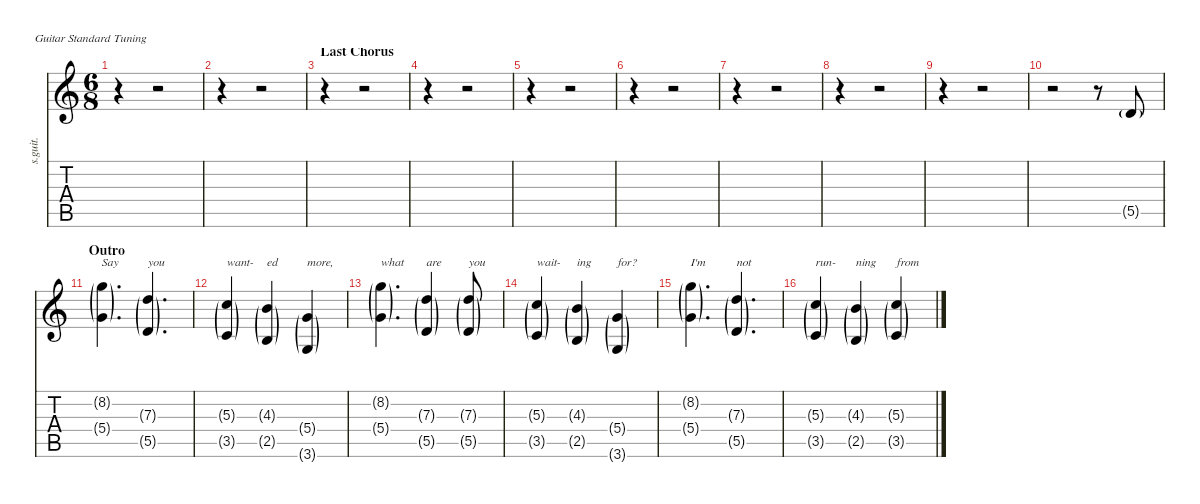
\defaultSystemsLayout 4
\hideDynamics
\bracketExtendMode nobrackets
\track ("Backing Vocals" "s.guit.") {instrument oboe}
\staff {score tabs}
\tuning (E4 B3 G3 D3 A2 E2)
\displaytranspose 12
\ts (6 8)
\tempo (94 hide)
\clef g2
\ks c
r.4{dy f} r.2 |
r.4 r.2 |
\section ("" "Last Chorus")
r.4 r.2 |
r.4 r.2 |
r.4 r.2 |
r.4 r.2 |
r.4 r.2 |
r.4 r.2 |
r.4 r.2 |
r.2 r.8 5.5{g}.8{lyrics (0 "") lyrics (1 "") lyrics (2 "") lyrics (3 "") lyrics (4 "") dy mp} |
\section ("" "Outro")
(8.2{g} 5.4{g}).4{d txt "Say" lyrics (0 "") lyrics (1 "") lyrics (2 "") lyrics (3 "") lyrics (4 "")} (7.3{g} 5.5{g}).4{d txt "you" lyrics (0 "") lyrics (1 "") lyrics (2 "") lyrics (3 "") lyrics (4 "")} |
(5.3{g} 3.5{g}).4{txt "want-" lyrics (0 "") lyrics (1 "") lyrics (2 "") lyrics (3 "") lyrics (4 "")} (4.3{g} 2.5{g}).4{txt "ed" lyrics (0 "") lyrics (1 "") lyrics (2 "") lyrics (3 "") lyrics (4 "")} (5.4{g} 3.6{g}).4{txt "more," lyrics (0 "") lyrics (1 "") lyrics (2 "") lyrics (3 "") lyrics (4 "")} |
(8.2{g} 5.4{g}).4{d txt "what" lyrics (0 "") lyrics (1 "") lyrics (2 "") lyrics (3 "") lyrics (4 "")} (7.3{g} 5.5{g}).4{txt "are" lyrics (0 "") lyrics (1 "") lyrics (2 "") lyrics (3 "") lyrics (4 "")} (7.3{g} 5.5{g}).8{txt "you" lyrics (0 "") lyrics (1 "") lyrics (2 "") lyrics (3 "") lyrics (4 "") dy f} |
(5.3{g} 3.5{g}).4{txt "wait-" lyrics (0 "") lyrics (1 "") lyrics (2 "") lyrics (3 "") lyrics (4 "") dy mp} (4.3{g} 2.5{g}).4{txt "ing" lyrics (0 "") lyrics (1 "") lyrics (2 "") lyrics (3 "") lyrics (4 "")} (5.4{g} 3.6{g}).4{txt "for?" lyrics (0 "") lyrics (1 "") lyrics (2 "") lyrics (3 "") lyrics (4 "")} |
(8.2{g} 5.4{g}).4{d txt "I'm" lyrics (0 "") lyrics (1 "") lyrics (2 "") lyrics (3 "") lyrics (4 "")} (7.3{g} 5.5{g}).4{d txt "not" lyrics (0 "") lyrics (1 "") lyrics (2 "") lyrics (3 "") lyrics (4 "")} |
(5.3{g} 3.5{g}).4{txt "run-" lyrics (0 "") lyrics (1 "") lyrics (2 "") lyrics (3 "") lyrics (4 "")} (4.3{g} 2.5{g}).4{txt "ning" lyrics (0 "") lyrics (1 "") lyrics (2 "") lyrics (3 "") lyrics (4 "")} (5.3{g} 3.5{g}).4{txt "from" lyrics (0 "") lyrics (1 "") lyrics (2 "") lyrics (3 "") lyrics (4 "")}
